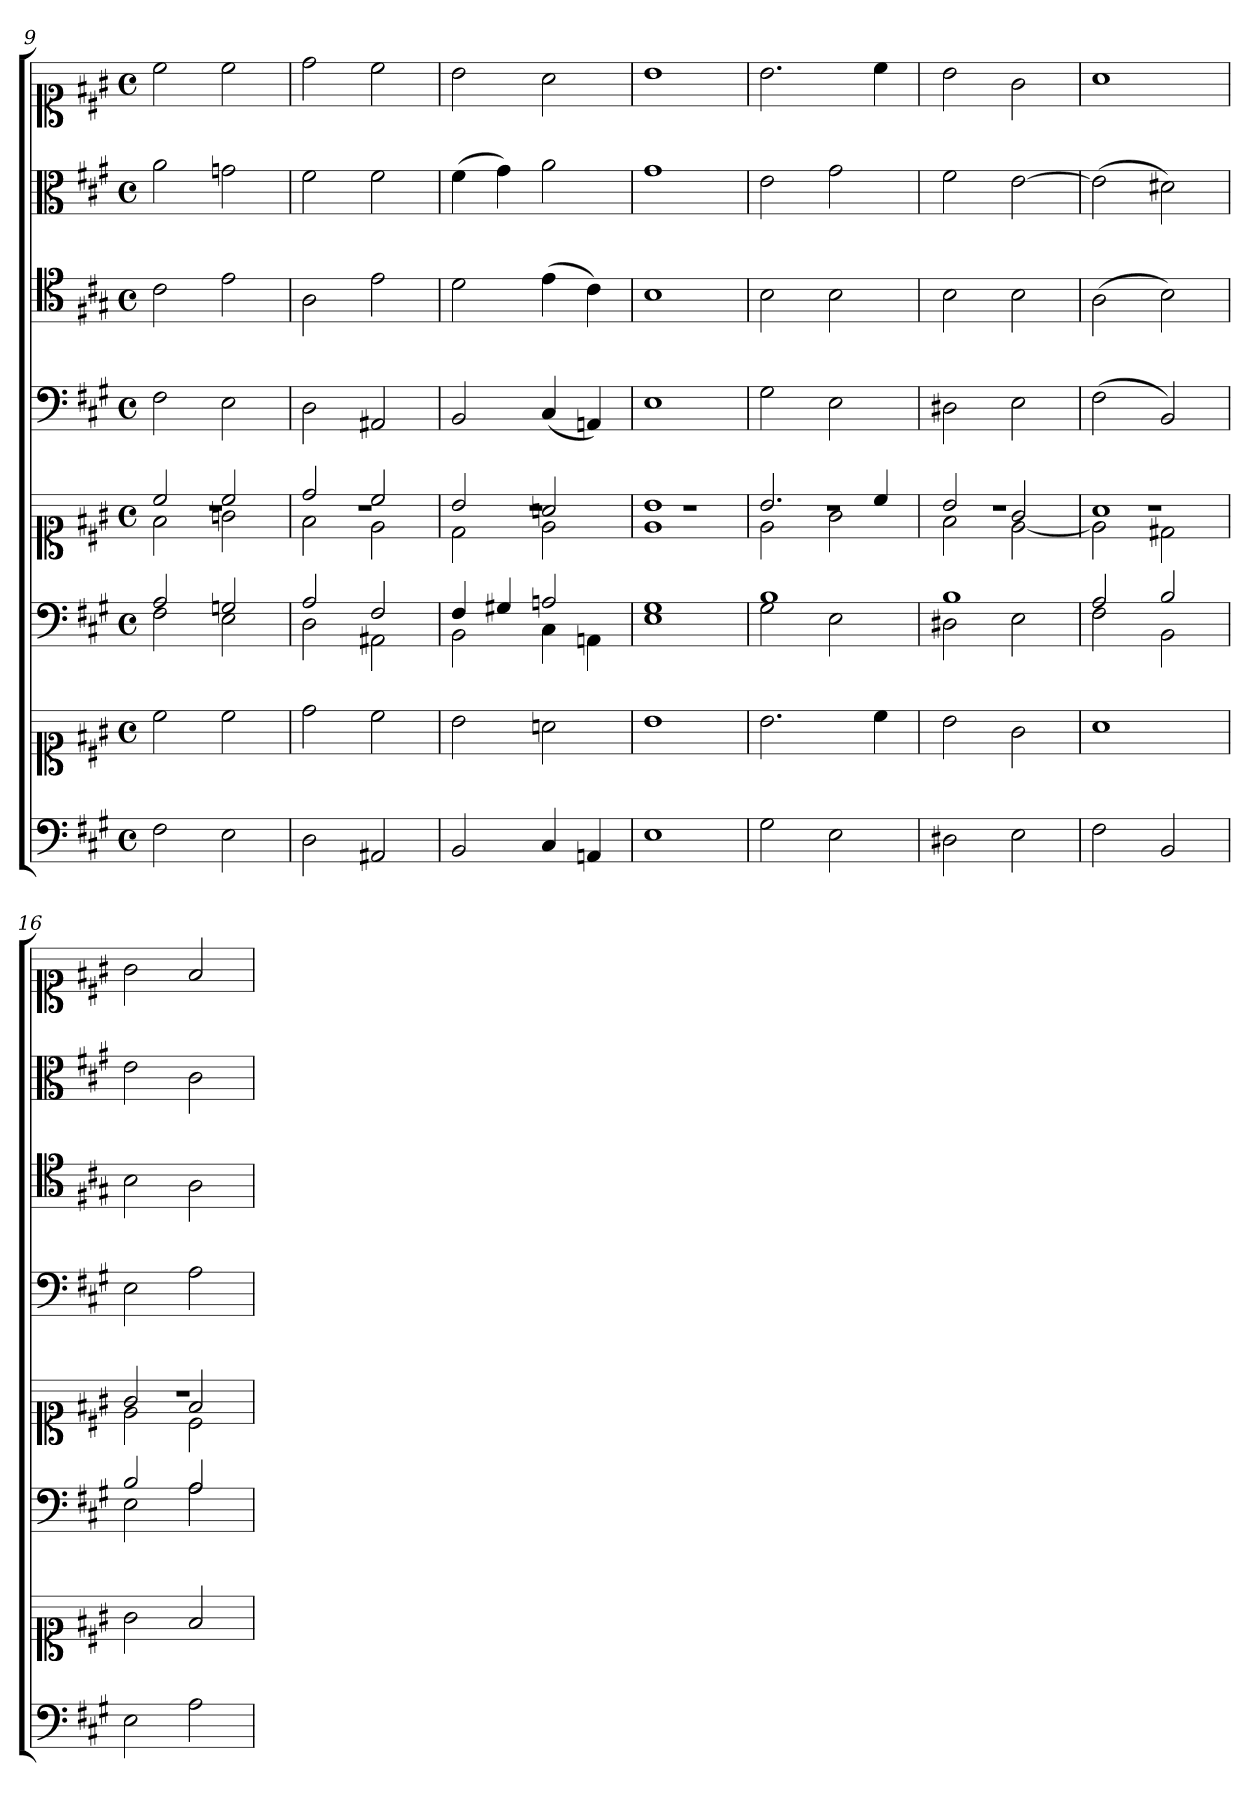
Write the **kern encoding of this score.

**kern	**kern	**kern	**kern	**kern	**kern	**kern	**kern
*part6	*part6	*part5	*part5	*part4	*part3	*part2	*part1
*staff8	*staff7	*staff6	*staff5	*staff4	*staff3	*staff2	*staff1
*clefF4	*clefC1	*clefF4	*clefC1	*clefF4	*clefC4	*clefC3	*clefC1
*k[f#c#g#]	*k[f#c#g#]	*k[f#c#g#]	*k[f#c#g#]	*k[f#c#g#]	*k[f#c#g#]	*k[f#c#g#]	*k[f#c#g#]
*A:	*A:	*A:	*A:	*A:	*A:	*A:	*A:
*M4/4	*M4/4	*M4/4	*M4/4	*M4/4	*M4/4	*M4/4	*M4/4
*met(c)	*met(c)	*met(c)	*met(c)	*met(c)	*met(c)	*met(c)	*met(c)
=9	=9	=9	=9	=9	=9	=9	=9
*	*	*^	*^	*	*	*	*
*	*	*	*	*	*^	*	*	*	*
2F#	2cc#	2A	2F#	2cc#	2f#	1r	2F#	2c#	2a	2cc#
2E	2cc#	2Gn	2E	2cc#	2gn	.	2E	2e	2gn	2cc#
=10	=10	=10	=10	=10	=10	=10	=10	=10	=10	=10
2D	2dd	2A	2D	2dd	2f#	1r	2D	2A	2f#	2dd
2AA#X	2cc#	2F#	2AA#X	2cc#	2e	.	2AA#X	2e	2f#	2cc#
=11	=11	=11	=11	=11	=11	=11	=11	=11	=11	=11
2BB	2b	4F#	2BB	2b	2d	1r	2BB	2d	(4f#	2b
.	.	4G#X	.	.	.	.	.	.	4g#)	.
4C#	2an	2An	4C#	2an	2e	.	(4C#	(4e	2a	2a
4AAn	.	.	4AAn	.	.	.	4AAn)	4c#)	.	.
=12	=12	=12	=12	=12	=12	=12	=12	=12	=12	=12
1E	1b	1G#	1E	1b	1e	1r	1E	1B	1g#	1b
=13	=13	=13	=13	=13	=13	=13	=13	=13	=13	=13
2G#	2.b	1B	2G#	2.b	2e	1r	2G#	2B	2e	2.b
2E	.	.	2E	.	2g#	.	2E	2B	2g#	.
.	4cc#	.	.	4cc#	.	.	.	.	.	4cc#
=14	=14	=14	=14	=14	=14	=14	=14	=14	=14	=14
2D#X	2b	1B	2D#X	2b	2f#	1r	2D#X	2B	2f#	2b
2E	2g#	.	2E	2g#	[2e	.	2E	2B	[2e	2g#
=15	=15	=15	=15	=15	=15	=15	=15	=15	=15	=15
2F#	1a	2A	2F#	1a	2e]	1r	(2F#	(2A	(2e]	1a
2BB	.	2B	2BB	.	2d#X	.	2BB)	2B)	2d#X)	.
=16	=16	=16	=16	=16	=16	=16	=16	=16	=16	=16
2E	2g#	2B	2E	2g#	2e	1r	2E	2B	2e	2g#
2A	2f#	2A	2A	2f#	2c#	.	2A	2A	2c#	2f#
*	*	*v	*v	*	*	*	*	*	*	*
*	*	*	*v	*v	*v	*	*	*	*
=	=	=	=	=	=	=	=
*-	*-	*-	*-	*-	*-	*-	*-
